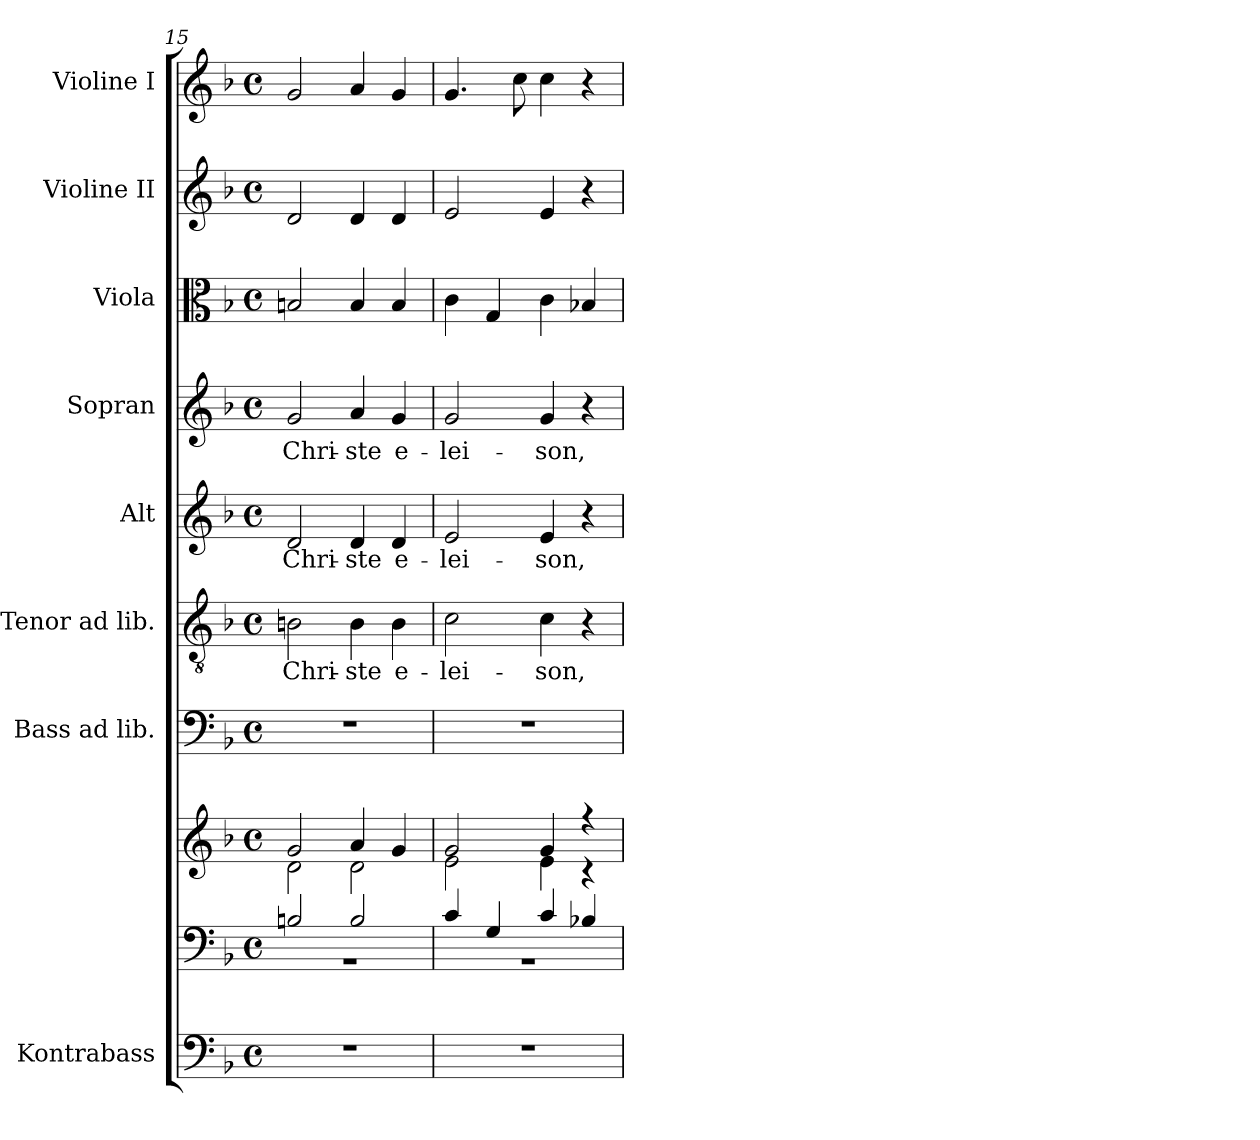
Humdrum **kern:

**kern	**kern	**kern	**kern	**kern	**text	**kern	**text	**kern	**text	**kern	**kern	**kern
*part9	*part8	*part8	*part7	*part6	*part6	*part5	*part5	*part4	*part4	*part3	*part2	*part1
*staff10	*staff9	*staff8	*staff7	*staff6	*staff6	*staff5	*staff5	*staff4	*staff4	*staff3	*staff2	*staff1
*I"Kontrabass	*	*	*I"Bass ad lib.	*I"Tenor ad lib.	*	*I"Alt	*	*I"Sopran	*	*I"Viola	*I"Violine II	*I"Violine I
*I'Kb.	*	*	*I'B.	*I'T.	*	*I'A.	*	*I'S.	*	*I'Vla.	*I'Vl. II	*I'Vl. I
*clefF4	*clefF4	*clefG2	*clefF4	*clefGv2	*	*clefG2	*	*clefG2	*	*clefC3	*clefG2	*clefG2
*ITrd7c12	*	*	*	*	*	*	*	*	*	*	*	*
*k[b-]	*k[b-]	*k[b-]	*k[b-]	*k[b-]	*	*k[b-]	*	*k[b-]	*	*k[b-]	*k[b-]	*k[b-]
*F:	*F:	*F:	*F:	*F:	*	*F:	*	*F:	*	*F:	*F:	*F:
*M4/4	*M4/4	*M4/4	*M4/4	*M4/4	*	*M4/4	*	*M4/4	*	*M4/4	*M4/4	*M4/4
*met(c)	*met(c)	*met(c)	*met(c)	*met(c)	*	*met(c)	*	*met(c)	*	*met(c)	*met(c)	*met(c)
=15	=15	=15	=15	=15	=15	=15	=15	=15	=15	=15	=15	=15
*	*^	*^	*	*	*	*	*	*	*	*	*	*
!	!	!	!	!	!	!	!LO:LY:b	!	!LO:LY:b	!	!LO:LY:b	!	!	!
1r	2Bn/	1rBB	2g/	2d\	1r	2Bn\	Chri-	2d/	Chri-	2g/	Chri-	2Bn/	2d/	2g/
!	!	!	!	!	!	!	!LO:LY:b	!	!LO:LY:b	!	!LO:LY:b	!	!	!
.	2B/	.	4a/	2d\	.	4B\	-ste	4d/	-ste	4a/	-ste	4B/	4d/	4a/
!	!	!	!	!	!	!	!LO:LY:b	!	!LO:LY:b	!	!LO:LY:b	!	!	!
.	.	.	4g/	.	.	4B\	e-	4d/	e-	4g/	e-	4B/	4d/	4g/
=16	=16	=16	=16	=16	=16	=16	=16	=16	=16	=16	=16	=16	=16	=16
!	!	!	!	!	!	!	!LO:LY:b	!	!LO:LY:b	!	!LO:LY:b	!	!	!
1r	4c/	1rBB	2g/	2e\	1r	2c\	-lei-	2e/	-lei-	2g/	-lei-	4c\	2e/	4.g/
.	4G/	.	.	.	.	.	.	.	.	.	.	4G/	.	.
.	.	.	.	.	.	.	.	.	.	.	.	.	.	8cc\
!	!	!	!	!	!	!	!LO:LY:b	!	!LO:LY:b	!	!LO:LY:b	!	!	!
.	4c/	.	4g/	4e\	.	4c\	-son,	4e/	-son,	4g/	-son,	4c\	4e/	4cc\
.	4B-X/	.	4r	4r	.	4r	.	4r	.	4r	.	4B-X/	4r	4r
*	*v	*v	*	*	*	*	*	*	*	*	*	*	*	*
*	*	*v	*v	*	*	*	*	*	*	*	*	*	*
=	=	=	=	=	=	=	=	=	=	=	=	=
*-	*-	*-	*-	*-	*-	*-	*-	*-	*-	*-	*-	*-
